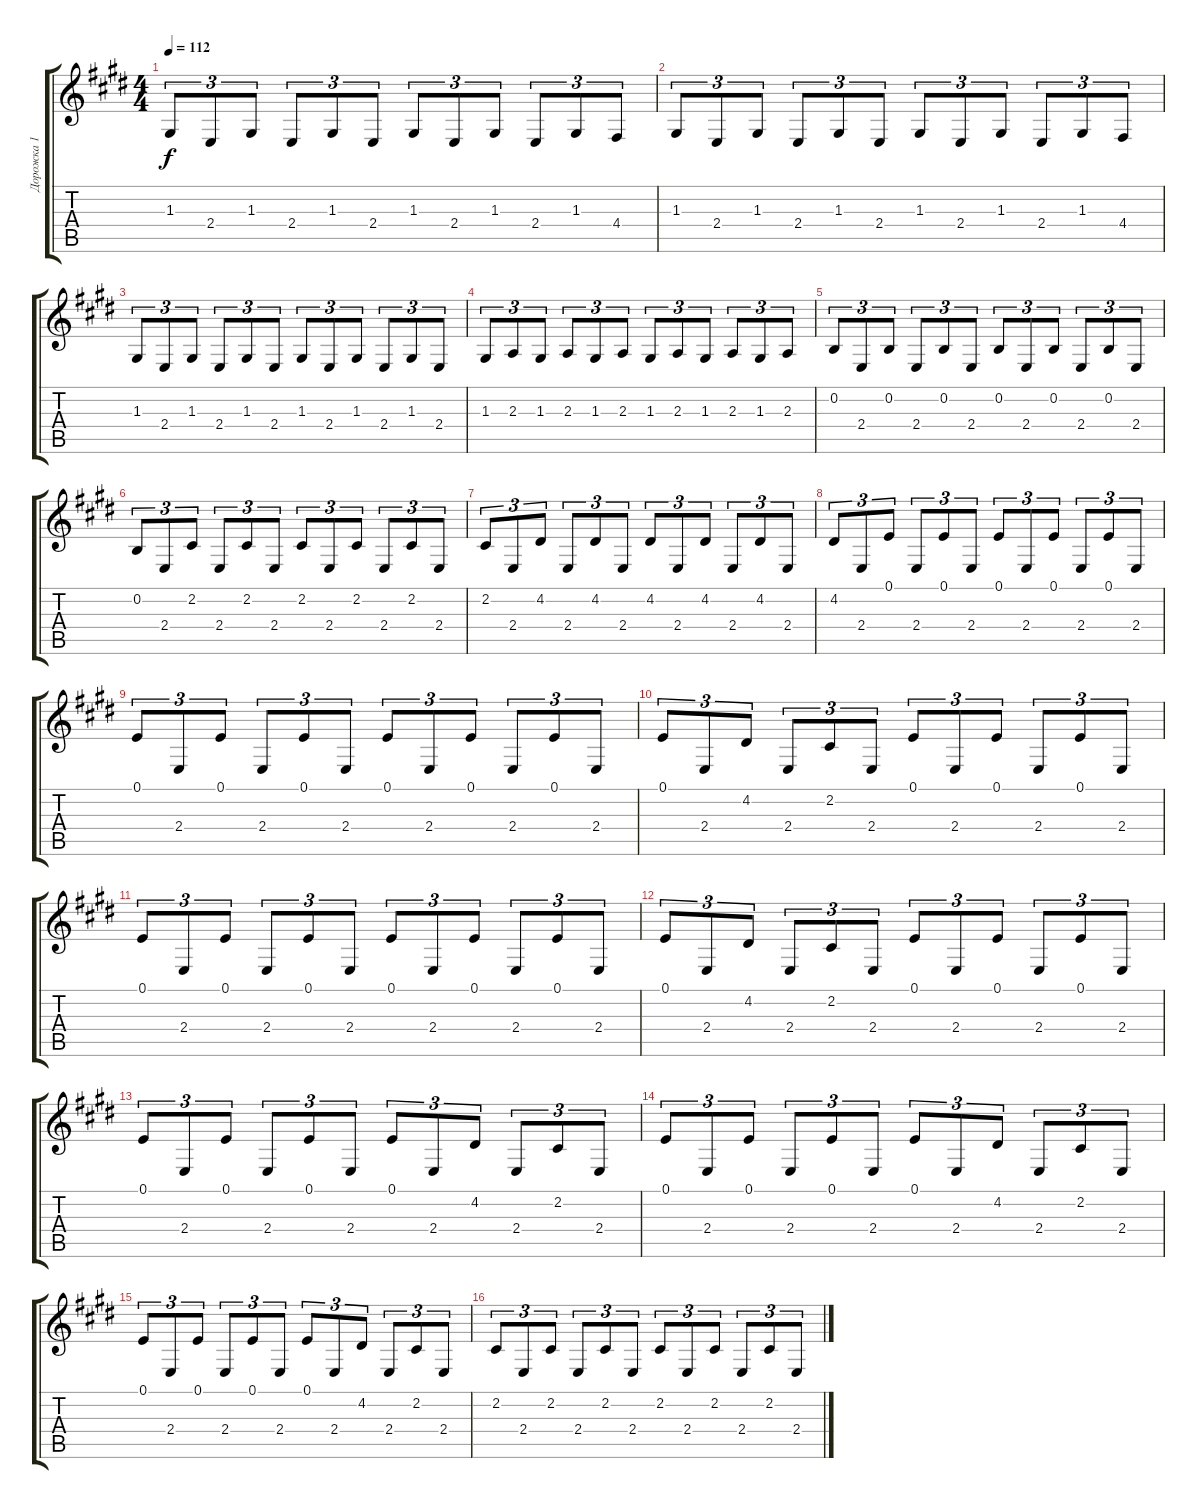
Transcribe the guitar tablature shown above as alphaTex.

\track ("Дорожка 1" "Дорожка 1") {instrument acousticgrandpiano}
\staff {score tabs}
\tuning (E4 B3 G3 D3 A2 E2) {hide}
\ts (4 4)
\tempo 112
\clef g2
\ks c#minor
1.3.8{tu (3 2) dy f} 2.4.8{tu (3 2) beam merge} 1.3.8{tu (3 2)} 2.4.8{tu (3 2)} 1.3.8{tu (3 2)} 2.4.8{tu (3 2)} 1.3.8{tu (3 2)} 2.4.8{tu (3 2)} 1.3.8{tu (3 2)} 2.4.8{tu (3 2)} 1.3.8{tu (3 2)} 4.4.8{tu (3 2)} |
1.3.8{tu (3 2)} 2.4.8{tu (3 2) beam merge} 1.3.8{tu (3 2)} 2.4.8{tu (3 2)} 1.3.8{tu (3 2)} 2.4.8{tu (3 2)} 1.3.8{tu (3 2)} 2.4.8{tu (3 2)} 1.3.8{tu (3 2)} 2.4.8{tu (3 2)} 1.3.8{tu (3 2)} 4.4.8{tu (3 2)} |
1.3.8{tu (3 2)} 2.4.8{tu (3 2) beam merge} 1.3.8{tu (3 2)} 2.4.8{tu (3 2)} 1.3.8{tu (3 2)} 2.4.8{tu (3 2)} 1.3.8{tu (3 2)} 2.4.8{tu (3 2)} 1.3.8{tu (3 2)} 2.4.8{tu (3 2)} 1.3.8{tu (3 2)} 2.4.8{tu (3 2)} |
1.3.8{tu (3 2)} 2.3.8{tu (3 2)} 1.3.8{tu (3 2)} 2.3.8{tu (3 2)} 1.3.8{tu (3 2)} 2.3.8{tu (3 2)} 1.3.8{tu (3 2)} 2.3.8{tu (3 2)} 1.3.8{tu (3 2)} 2.3.8{tu (3 2)} 1.3.8{tu (3 2)} 2.3.8{tu (3 2)} |
0.2.8{tu (3 2)} 2.4.8{tu (3 2)} 0.2.8{tu (3 2)} 2.4.8{tu (3 2)} 0.2.8{tu (3 2)} 2.4.8{tu (3 2)} 0.2.8{tu (3 2)} 2.4.8{tu (3 2)} 0.2.8{tu (3 2)} 2.4.8{tu (3 2)} 0.2.8{tu (3 2)} 2.4.8{tu (3 2)} |
0.2.8{tu (3 2)} 2.4.8{tu (3 2)} 2.2.8{tu (3 2)} 2.4.8{tu (3 2)} 2.2.8{tu (3 2)} 2.4.8{tu (3 2)} 2.2.8{tu (3 2)} 2.4.8{tu (3 2)} 2.2.8{tu (3 2)} 2.4.8{tu (3 2)} 2.2.8{tu (3 2)} 2.4.8{tu (3 2)} |
2.2.8{tu (3 2)} 2.4.8{tu (3 2)} 4.2.8{tu (3 2)} 2.4.8{tu (3 2)} 4.2.8{tu (3 2)} 2.4.8{tu (3 2)} 4.2.8{tu (3 2)} 2.4.8{tu (3 2)} 4.2.8{tu (3 2)} 2.4.8{tu (3 2)} 4.2.8{tu (3 2)} 2.4.8{tu (3 2)} |
4.2.8{tu (3 2)} 2.4.8{tu (3 2)} 0.1.8{tu (3 2)} 2.4.8{tu (3 2)} 0.1.8{tu (3 2)} 2.4.8{tu (3 2)} 0.1.8{tu (3 2)} 2.4.8{tu (3 2)} 0.1.8{tu (3 2)} 2.4.8{tu (3 2)} 0.1.8{tu (3 2)} 2.4.8{tu (3 2)} |
0.1.8{tu (3 2)} 2.4.8{tu (3 2)} 0.1.8{tu (3 2)} 2.4.8{tu (3 2)} 0.1.8{tu (3 2)} 2.4.8{tu (3 2)} 0.1.8{tu (3 2)} 2.4.8{tu (3 2)} 0.1.8{tu (3 2)} 2.4.8{tu (3 2)} 0.1.8{tu (3 2)} 2.4.8{tu (3 2)} |
0.1.8{tu (3 2)} 2.4.8{tu (3 2)} 4.2.8{tu (3 2)} 2.4.8{tu (3 2)} 2.2.8{tu (3 2)} 2.4.8{tu (3 2)} 0.1.8{tu (3 2)} 2.4.8{tu (3 2)} 0.1.8{tu (3 2)} 2.4.8{tu (3 2)} 0.1.8{tu (3 2)} 2.4.8{tu (3 2)} |
0.1.8{tu (3 2)} 2.4.8{tu (3 2)} 0.1.8{tu (3 2)} 2.4.8{tu (3 2)} 0.1.8{tu (3 2)} 2.4.8{tu (3 2)} 0.1.8{tu (3 2)} 2.4.8{tu (3 2)} 0.1.8{tu (3 2)} 2.4.8{tu (3 2)} 0.1.8{tu (3 2)} 2.4.8{tu (3 2)} |
0.1.8{tu (3 2)} 2.4.8{tu (3 2)} 4.2.8{tu (3 2)} 2.4.8{tu (3 2)} 2.2.8{tu (3 2)} 2.4.8{tu (3 2)} 0.1.8{tu (3 2)} 2.4.8{tu (3 2)} 0.1.8{tu (3 2)} 2.4.8{tu (3 2)} 0.1.8{tu (3 2)} 2.4.8{tu (3 2)} |
0.1.8{tu (3 2)} 2.4.8{tu (3 2)} 0.1.8{tu (3 2)} 2.4.8{tu (3 2)} 0.1.8{tu (3 2)} 2.4.8{tu (3 2)} 0.1.8{tu (3 2)} 2.4.8{tu (3 2)} 4.2.8{tu (3 2)} 2.4.8{tu (3 2)} 2.2.8{tu (3 2)} 2.4.8{tu (3 2)} |
0.1.8{tu (3 2)} 2.4.8{tu (3 2)} 0.1.8{tu (3 2)} 2.4.8{tu (3 2)} 0.1.8{tu (3 2)} 2.4.8{tu (3 2)} 0.1.8{tu (3 2)} 2.4.8{tu (3 2)} 4.2.8{tu (3 2)} 2.4.8{tu (3 2)} 2.2.8{tu (3 2)} 2.4.8{tu (3 2)} |
0.1.8{tu (3 2)} 2.4.8{tu (3 2)} 0.1.8{tu (3 2)} 2.4.8{tu (3 2)} 0.1.8{tu (3 2)} 2.4.8{tu (3 2)} 0.1.8{tu (3 2)} 2.4.8{tu (3 2)} 4.2.8{tu (3 2)} 2.4.8{tu (3 2)} 2.2.8{tu (3 2)} 2.4.8{tu (3 2)} |
2.2.8{tu (3 2)} 2.4.8{tu (3 2)} 2.2.8{tu (3 2)} 2.4.8{tu (3 2)} 2.2.8{tu (3 2)} 2.4.8{tu (3 2)} 2.2.8{tu (3 2)} 2.4.8{tu (3 2)} 2.2.8{tu (3 2)} 2.4.8{tu (3 2)} 2.2.8{tu (3 2)} 2.4.8{tu (3 2)}
